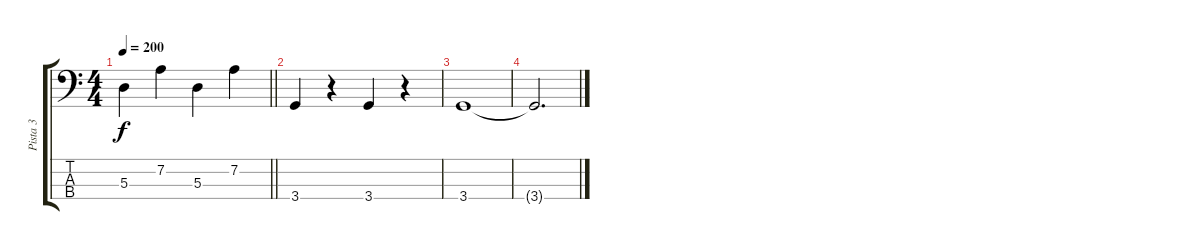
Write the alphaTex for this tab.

\track ("Pista 3" "Pista 3") {instrument electricbasspick}
\staff {score tabs}
\tuning (G2 D2 A1 E1) {hide}
\ts (4 4)
\tempo 200
\clef f4
\barLineRight lightlight
\ks c
5.3{t}.4{dy f} 7.2.4 5.3.4 7.2.4 |
3.4.4 r.4 3.4.4 r.4 |
3.4.1 |
3.4{t}.2{d}
